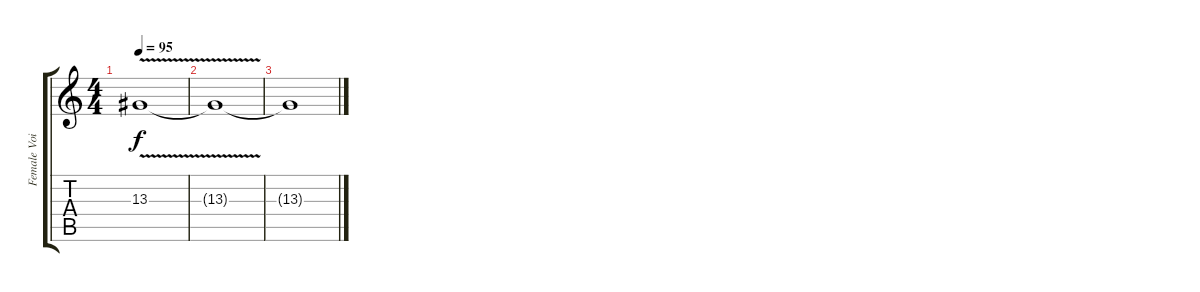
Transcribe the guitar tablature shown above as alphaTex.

\track ("Female Voice" "Female Voi") {instrument synthvoice}
\staff {score tabs}
\tuning (E4 B3 G3 D3 A2 E2) {hide}
\ts (4 4)
\tempo 95
\clef g2
\ks c
13.3{v}.1{dy f volume 0} |
13.3{t}.1 |
13.3{t}.1
